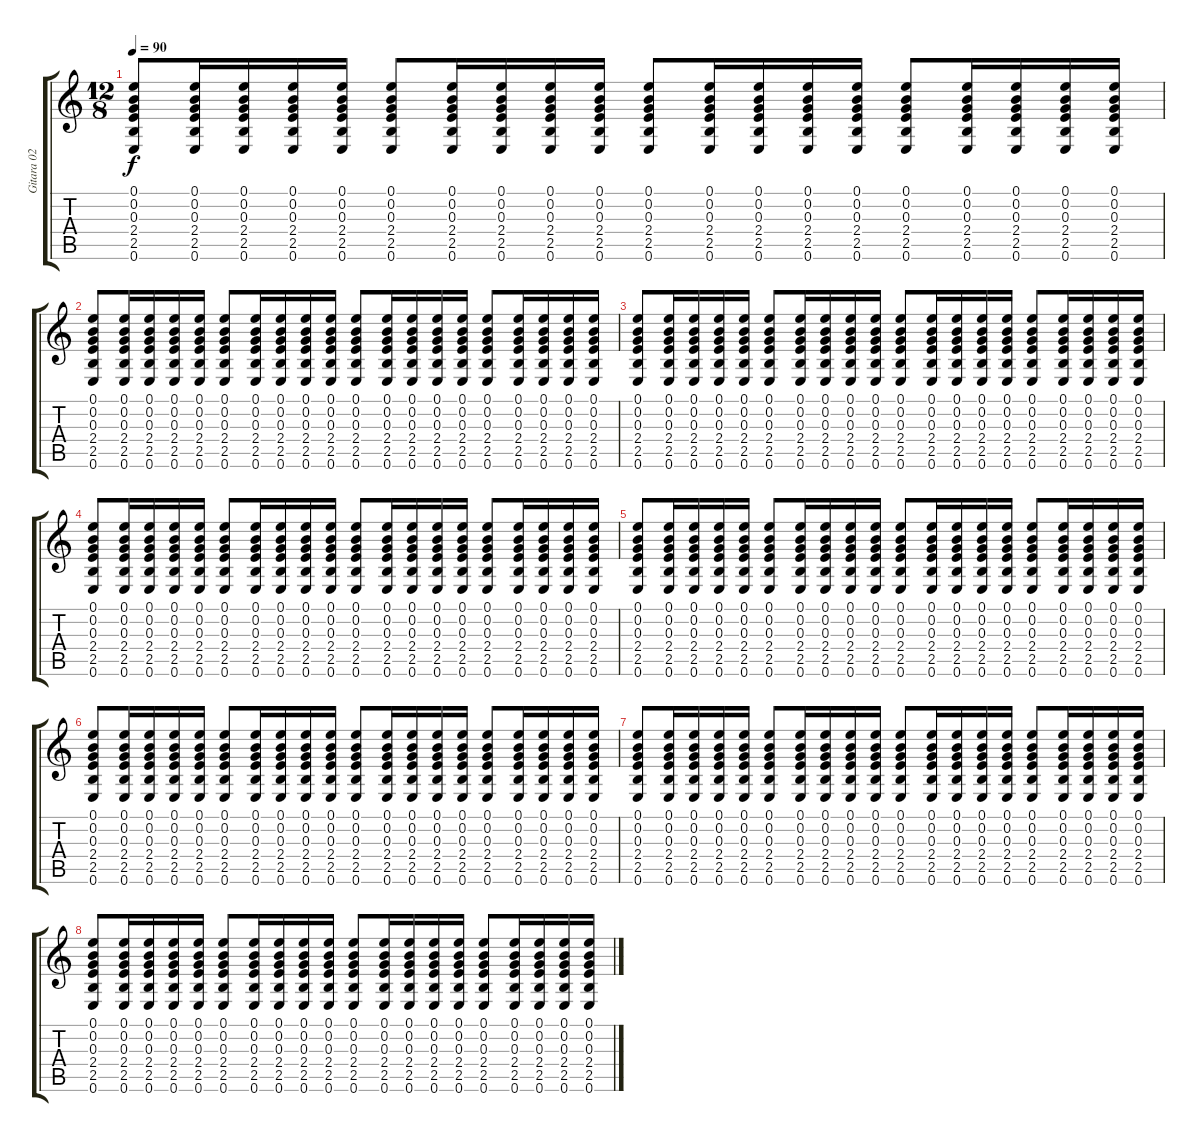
\track ("Gitara 02" "Gitara 02") {instrument acousticguitarsteel}
\staff {score tabs}
\tuning (E4 B3 G3 D3 A2 E2) {hide}
\ts (12 8)
\tempo 90
\clef g2
\ks c
(0.1 0.2 0.3 2.4 2.5 0.6).8{dy f} (0.1 0.2 0.3 2.4 2.5 0.6).16 (0.1 0.2 0.3 2.4 2.5 0.6).16 (0.1 0.2 0.3 2.4 2.5 0.6).16 (0.1 0.2 0.3 2.4 2.5 0.6).16 (0.1 0.2 0.3 2.4 2.5 0.6).8 (0.1 0.2 0.3 2.4 2.5 0.6).16 (0.1 0.2 0.3 2.4 2.5 0.6).16 (0.1 0.2 0.3 2.4 2.5 0.6).16 (0.1 0.2 0.3 2.4 2.5 0.6).16 (0.1 0.2 0.3 2.4 2.5 0.6).8 (0.1 0.2 0.3 2.4 2.5 0.6).16 (0.1 0.2 0.3 2.4 2.5 0.6).16 (0.1 0.2 0.3 2.4 2.5 0.6).16 (0.1 0.2 0.3 2.4 2.5 0.6).16 (0.1 0.2 0.3 2.4 2.5 0.6).8 (0.1 0.2 0.3 2.4 2.5 0.6).16 (0.1 0.2 0.3 2.4 2.5 0.6).16 (0.1 0.2 0.3 2.4 2.5 0.6).16 (0.1 0.2 0.3 2.4 2.5 0.6).16 |
(0.1 0.2 0.3 2.4 2.5 0.6).8 (0.1 0.2 0.3 2.4 2.5 0.6).16 (0.1 0.2 0.3 2.4 2.5 0.6).16 (0.1 0.2 0.3 2.4 2.5 0.6).16 (0.1 0.2 0.3 2.4 2.5 0.6).16 (0.1 0.2 0.3 2.4 2.5 0.6).8 (0.1 0.2 0.3 2.4 2.5 0.6).16 (0.1 0.2 0.3 2.4 2.5 0.6).16 (0.1 0.2 0.3 2.4 2.5 0.6).16 (0.1 0.2 0.3 2.4 2.5 0.6).16 (0.1 0.2 0.3 2.4 2.5 0.6).8 (0.1 0.2 0.3 2.4 2.5 0.6).16 (0.1 0.2 0.3 2.4 2.5 0.6).16 (0.1 0.2 0.3 2.4 2.5 0.6).16 (0.1 0.2 0.3 2.4 2.5 0.6).16 (0.1 0.2 0.3 2.4 2.5 0.6).8 (0.1 0.2 0.3 2.4 2.5 0.6).16 (0.1 0.2 0.3 2.4 2.5 0.6).16 (0.1 0.2 0.3 2.4 2.5 0.6).16 (0.1 0.2 0.3 2.4 2.5 0.6).16 |
(0.1 0.2 0.3 2.4 2.5 0.6).8 (0.1 0.2 0.3 2.4 2.5 0.6).16 (0.1 0.2 0.3 2.4 2.5 0.6).16 (0.1 0.2 0.3 2.4 2.5 0.6).16 (0.1 0.2 0.3 2.4 2.5 0.6).16 (0.1 0.2 0.3 2.4 2.5 0.6).8 (0.1 0.2 0.3 2.4 2.5 0.6).16 (0.1 0.2 0.3 2.4 2.5 0.6).16 (0.1 0.2 0.3 2.4 2.5 0.6).16 (0.1 0.2 0.3 2.4 2.5 0.6).16 (0.1 0.2 0.3 2.4 2.5 0.6).8 (0.1 0.2 0.3 2.4 2.5 0.6).16 (0.1 0.2 0.3 2.4 2.5 0.6).16 (0.1 0.2 0.3 2.4 2.5 0.6).16 (0.1 0.2 0.3 2.4 2.5 0.6).16 (0.1 0.2 0.3 2.4 2.5 0.6).8 (0.1 0.2 0.3 2.4 2.5 0.6).16 (0.1 0.2 0.3 2.4 2.5 0.6).16 (0.1 0.2 0.3 2.4 2.5 0.6).16 (0.1 0.2 0.3 2.4 2.5 0.6).16 |
(0.1 0.2 0.3 2.4 2.5 0.6).8 (0.1 0.2 0.3 2.4 2.5 0.6).16 (0.1 0.2 0.3 2.4 2.5 0.6).16 (0.1 0.2 0.3 2.4 2.5 0.6).16 (0.1 0.2 0.3 2.4 2.5 0.6).16 (0.1 0.2 0.3 2.4 2.5 0.6).8 (0.1 0.2 0.3 2.4 2.5 0.6).16 (0.1 0.2 0.3 2.4 2.5 0.6).16 (0.1 0.2 0.3 2.4 2.5 0.6).16 (0.1 0.2 0.3 2.4 2.5 0.6).16 (0.1 0.2 0.3 2.4 2.5 0.6).8 (0.1 0.2 0.3 2.4 2.5 0.6).16 (0.1 0.2 0.3 2.4 2.5 0.6).16 (0.1 0.2 0.3 2.4 2.5 0.6).16 (0.1 0.2 0.3 2.4 2.5 0.6).16 (0.1 0.2 0.3 2.4 2.5 0.6).8 (0.1 0.2 0.3 2.4 2.5 0.6).16 (0.1 0.2 0.3 2.4 2.5 0.6).16 (0.1 0.2 0.3 2.4 2.5 0.6).16 (0.1 0.2 0.3 2.4 2.5 0.6).16 |
(0.1 0.2 0.3 2.4 2.5 0.6).8 (0.1 0.2 0.3 2.4 2.5 0.6).16 (0.1 0.2 0.3 2.4 2.5 0.6).16 (0.1 0.2 0.3 2.4 2.5 0.6).16 (0.1 0.2 0.3 2.4 2.5 0.6).16 (0.1 0.2 0.3 2.4 2.5 0.6).8 (0.1 0.2 0.3 2.4 2.5 0.6).16 (0.1 0.2 0.3 2.4 2.5 0.6).16 (0.1 0.2 0.3 2.4 2.5 0.6).16 (0.1 0.2 0.3 2.4 2.5 0.6).16 (0.1 0.2 0.3 2.4 2.5 0.6).8 (0.1 0.2 0.3 2.4 2.5 0.6).16 (0.1 0.2 0.3 2.4 2.5 0.6).16 (0.1 0.2 0.3 2.4 2.5 0.6).16 (0.1 0.2 0.3 2.4 2.5 0.6).16 (0.1 0.2 0.3 2.4 2.5 0.6).8 (0.1 0.2 0.3 2.4 2.5 0.6).16 (0.1 0.2 0.3 2.4 2.5 0.6).16 (0.1 0.2 0.3 2.4 2.5 0.6).16 (0.1 0.2 0.3 2.4 2.5 0.6).16 |
(0.1 0.2 0.3 2.4 2.5 0.6).8 (0.1 0.2 0.3 2.4 2.5 0.6).16 (0.1 0.2 0.3 2.4 2.5 0.6).16 (0.1 0.2 0.3 2.4 2.5 0.6).16 (0.1 0.2 0.3 2.4 2.5 0.6).16 (0.1 0.2 0.3 2.4 2.5 0.6).8 (0.1 0.2 0.3 2.4 2.5 0.6).16 (0.1 0.2 0.3 2.4 2.5 0.6).16 (0.1 0.2 0.3 2.4 2.5 0.6).16 (0.1 0.2 0.3 2.4 2.5 0.6).16 (0.1 0.2 0.3 2.4 2.5 0.6).8 (0.1 0.2 0.3 2.4 2.5 0.6).16 (0.1 0.2 0.3 2.4 2.5 0.6).16 (0.1 0.2 0.3 2.4 2.5 0.6).16 (0.1 0.2 0.3 2.4 2.5 0.6).16 (0.1 0.2 0.3 2.4 2.5 0.6).8 (0.1 0.2 0.3 2.4 2.5 0.6).16 (0.1 0.2 0.3 2.4 2.5 0.6).16 (0.1 0.2 0.3 2.4 2.5 0.6).16 (0.1 0.2 0.3 2.4 2.5 0.6).16 |
(0.1 0.2 0.3 2.4 2.5 0.6).8 (0.1 0.2 0.3 2.4 2.5 0.6).16 (0.1 0.2 0.3 2.4 2.5 0.6).16 (0.1 0.2 0.3 2.4 2.5 0.6).16 (0.1 0.2 0.3 2.4 2.5 0.6).16 (0.1 0.2 0.3 2.4 2.5 0.6).8 (0.1 0.2 0.3 2.4 2.5 0.6).16 (0.1 0.2 0.3 2.4 2.5 0.6).16 (0.1 0.2 0.3 2.4 2.5 0.6).16 (0.1 0.2 0.3 2.4 2.5 0.6).16 (0.1 0.2 0.3 2.4 2.5 0.6).8 (0.1 0.2 0.3 2.4 2.5 0.6).16 (0.1 0.2 0.3 2.4 2.5 0.6).16 (0.1 0.2 0.3 2.4 2.5 0.6).16 (0.1 0.2 0.3 2.4 2.5 0.6).16 (0.1 0.2 0.3 2.4 2.5 0.6).8 (0.1 0.2 0.3 2.4 2.5 0.6).16 (0.1 0.2 0.3 2.4 2.5 0.6).16 (0.1 0.2 0.3 2.4 2.5 0.6).16 (0.1 0.2 0.3 2.4 2.5 0.6).16 |
(0.1 0.2 0.3 2.4 2.5 0.6).8 (0.1 0.2 0.3 2.4 2.5 0.6).16 (0.1 0.2 0.3 2.4 2.5 0.6).16 (0.1 0.2 0.3 2.4 2.5 0.6).16 (0.1 0.2 0.3 2.4 2.5 0.6).16 (0.1 0.2 0.3 2.4 2.5 0.6).8 (0.1 0.2 0.3 2.4 2.5 0.6).16 (0.1 0.2 0.3 2.4 2.5 0.6).16 (0.1 0.2 0.3 2.4 2.5 0.6).16 (0.1 0.2 0.3 2.4 2.5 0.6).16 (0.1 0.2 0.3 2.4 2.5 0.6).8 (0.1 0.2 0.3 2.4 2.5 0.6).16 (0.1 0.2 0.3 2.4 2.5 0.6).16 (0.1 0.2 0.3 2.4 2.5 0.6).16 (0.1 0.2 0.3 2.4 2.5 0.6).16 (0.1 0.2 0.3 2.4 2.5 0.6).8 (0.1 0.2 0.3 2.4 2.5 0.6).16 (0.1 0.2 0.3 2.4 2.5 0.6).16 (0.1 0.2 0.3 2.4 2.5 0.6).16 (0.1 0.2 0.3 2.4 2.5 0.6).16
